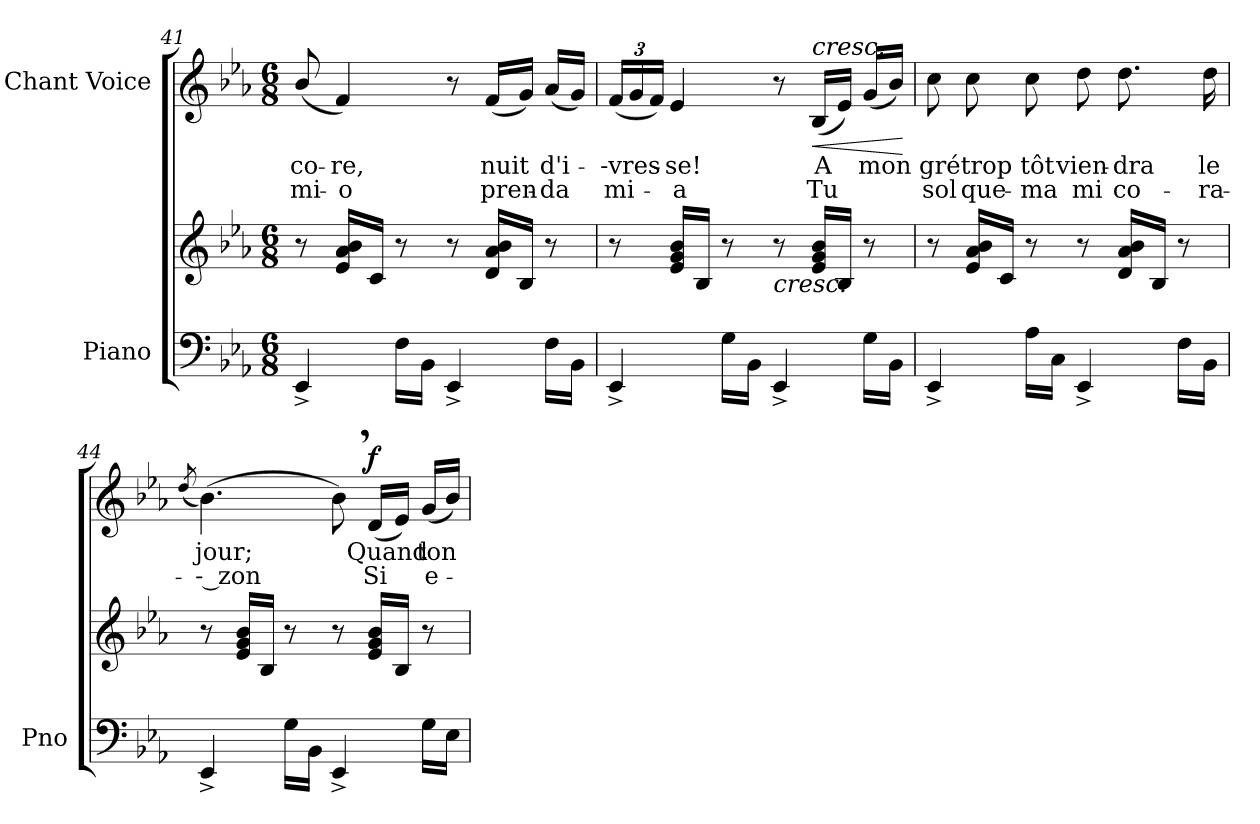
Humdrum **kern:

**kern	**kern	**kern	**text	**text	**dynam
*part2	*part2	*part1	*part1	*part1	*part1
*staff3	*staff2	*staff1	*staff1	*staff1	*staff1
*I"Piano	*	*I"Chant Voice	*	*	*
*I'Pno	*	*	*	*	*
*clefF4	*clefG2	*clefG2	*	*	*
*k[b-e-a-]	*k[b-e-a-]	*k[b-e-a-]	*	*	*
*M6/8	*M6/8	*M6/8	*	*	*
=41	=41	=41	=41	=41	=41
4EE-^/	8r	(8b-/	-co-	mi-	.
.	16e-/ 16a-/ 16b-/LL	4f/)	-re,	-o	.
.	16c/JJ	.	.	.	.
16F\LL	8r	.	.	.	.
16BB-\JJ	.	.	.	.	.
4EE-^/	8r	8r	.	.	.
.	16d/ 16a-/ 16b-/LL	(16f/LL	-nuit	pren-	.
.	16B-/JJ	16g/JJ)	.	.	.
16F\LL	8r	(16a-/LL	d'i-	-da	.
16BB-\JJ	.	16g/JJ)	.	.	.
=42	=42	=42	=42	=42	=42
*	*	*Xbrackettup	*	*	*
4EE-^/	8r	(24f/LL	--vres-	mi-	.
.	.	24g/	.	.	.
.	.	24f/JJ)	.	.	.
.	16e-/ 16g/ 16b-/LL	4e-/	-se!	-a	.
.	16B-/JJ	.	.	.	.
16G\LL	8r	.	.	.	.
16BB-\JJ	.	.	.	.	.
!	!LO:TX:b:i:t=cresc.	!	!	!	!
4EE-^/	8r	8r	.	.	.
!	!	!LO:TX:i:t=cresc.	!	!	!
!	!	!	!	!	!LO:HP:b
.	16e-/ 16g/ 16b-/LL	(16B-/LL	-A	Tu	<
.	16B-/JJ	16e-/JJ)	.	.	.
16G\LL	8r	(16g/LL	mon	.	.
16BB-\JJ	.	16b-/JJ)	.	.	.
.	.	.	.	.	[
=43	=43	=43	=43	=43	=43
4EE-^/	8r	8cc\	gré	sol	.
.	16e-/ 16a-/ 16b-/LL	8cc\	trop	que-	.
.	16c/JJ	.	.	.	.
16A-\LL	8r	8cc\	tôt	-ma	.
16C\JJ	.	.	.	.	.
4EE-^/	8r	8dd\	vien-	mi	.
.	16d/ 16a-/ 16b-/LL	8.dd\	-dra	co-	.
.	16B-/JJ	.	.	.	.
16F\LL	8r	.	.	.	.
16BB-\JJ	.	16dd\	le	-ra-	.
=44	=44	=44	=44	=44	=44
.	.	(8qdd/	.	.	.
4EE-^/	8r	(4.b-\)	jour;	-- zon	.
.	16e-/ 16g/ 16b-/LL	.	.	.	.
.	16B-/JJ	.	.	.	.
16G\LL	8r	.	.	.	.
16BB-\JJ	.	.	.	.	.
4EE-^/	8r	8b-,<\)	.	.	.
!	!	!	!	!	!LO:DY:a
.	16e-/ 16g/ 16b-/LL	(16d/LL	Quand	Si	f
.	16B-/JJ	16e-/JJ)	.	.	.
16G\LL	8r	(16g/LL	-ton	e-	.
16E-\JJ	.	16b-/JJ)	.	.	.
=	=	=	=	=	=
*-	*-	*-	*-	*-	*-
